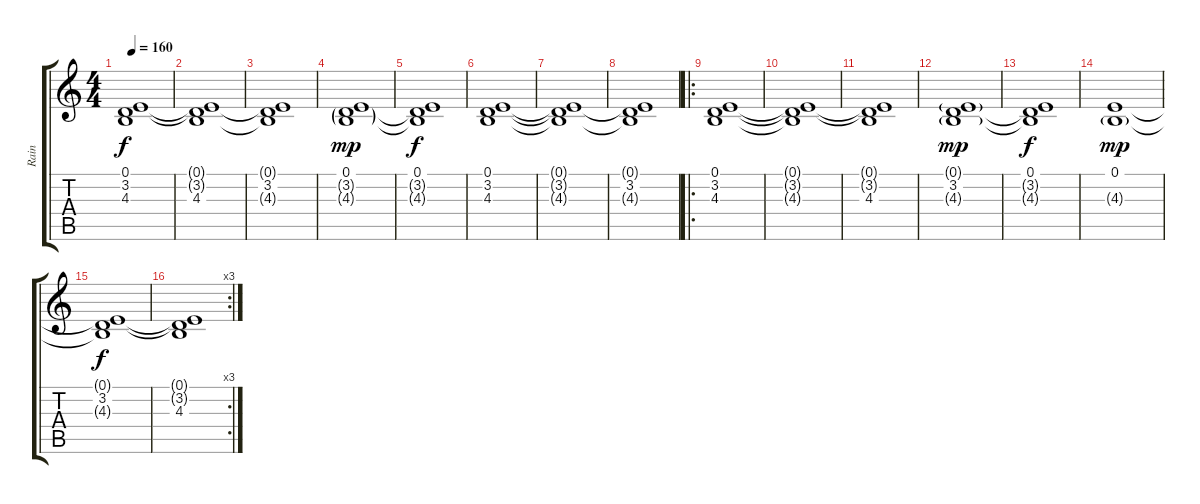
\track ("Rain" "Rain") {instrument seashore}
\staff {score tabs}
\tuning (E4 B3 G3 D3 A2 E2) {hide}
\ts (4 4)
\tempo 160
\clef g2
\ks c
(0.1 3.2 4.3).1{dy f instrument seashore} |
(0.1{t} 3.2{t} 4.3).1 |
(0.1{t} 3.2 4.3{t}).1 |
(0.1 3.2{g} 4.3{g}).1{dy mp} |
(0.1 3.2{t} 4.3{t}).1{dy f} |
(0.1 3.2 4.3).1 |
(0.1{t} 3.2{t} 4.3{t}).1 |
(0.1{t} 3.2 4.3{t}).1 |
\ro
(0.1 3.2 4.3).1 |
(0.1{t} 3.2{t} 4.3{t}).1 |
(0.1{t} 3.2{t} 4.3).1 |
(0.1{g} 3.2 4.3{g}).1{dy mp} |
(0.1 3.2{t} 4.3{t}).1{dy f} |
(0.1 4.3{g}).1{dy mp} |
(0.1{t} 3.2 4.3{t}).1{dy f} |
\rc 3
(0.1{t} 3.2{t} 4.3).1
